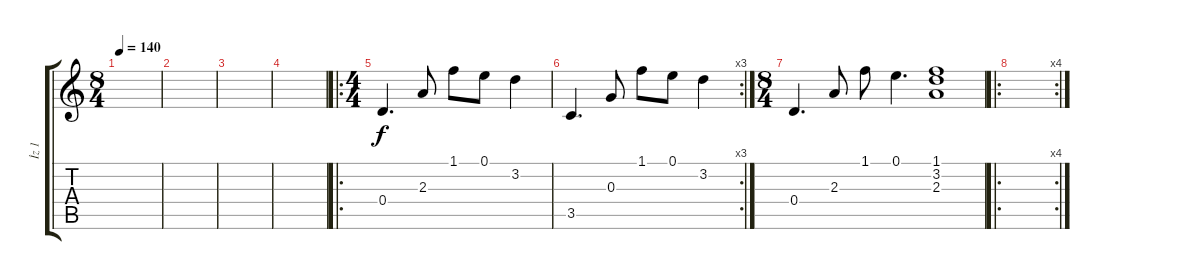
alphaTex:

\track ("İz 1" "İz 1") {instrument electricguitarclean}
\staff {score tabs}
\tuning (E4 B3 G3 D3 A2 D2) {hide}
\ts (8 4)
\tempo 140
\clef g2
\ks c
|
|
|
|
\ro
\ts (4 4)
0.4.4{d} 2.3.8 1.1.8 0.1.8 3.2.4 |
\rc 3
3.5.4{d} 0.3.8 1.1.8 0.1.8 3.2.4 |
\ts (8 4)
0.4.4{d} 2.3.8 1.1.8 0.1.4{d} (1.1 3.2 2.3).1 |
\ro
\rc 4
